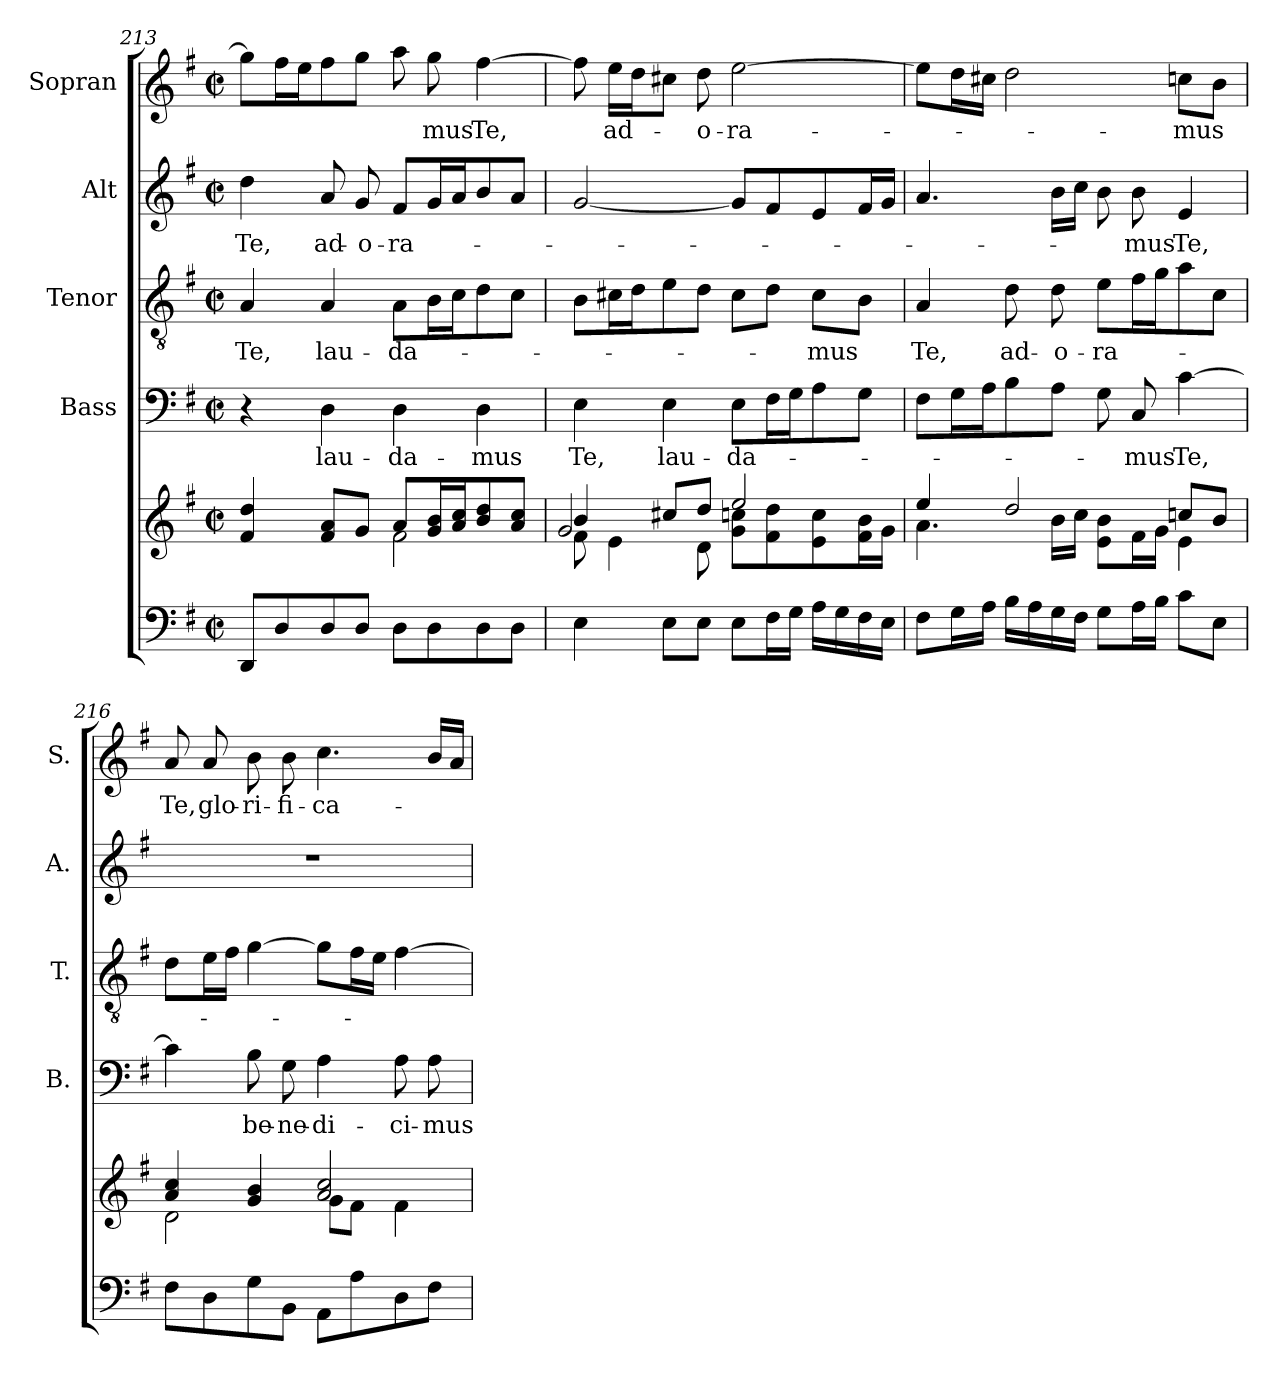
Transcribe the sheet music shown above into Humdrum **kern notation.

**kern	**kern	**kern	**text	**kern	**text	**kern	**text	**kern	**text
*part5	*part5	*part4	*part4	*part3	*part3	*part2	*part2	*part1	*part1
*staff6	*staff5	*staff4	*staff4	*staff3	*staff3	*staff2	*staff2	*staff1	*staff1
*	*	*I"Bass	*	*I"Tenor	*	*I"Alt	*	*I"Sopran	*
*	*	*I'B.	*	*I'T.	*	*I'A.	*	*I'S.	*
!!LO:LB:g=z
*clefF4	*clefG2	*clefF4	*	*clefGv2	*	*clefG2	*	*clefG2	*
*k[f#]	*k[f#]	*k[f#]	*	*k[f#]	*	*k[f#]	*	*k[f#]	*
*G:	*G:	*G:	*	*G:	*	*G:	*	*G:	*
*M2/2	*M2/2	*M2/2	*	*M2/2	*	*M2/2	*	*M2/2	*
*met(c|)	*met(c|)	*met(c|)	*	*met(c|)	*	*met(c|)	*	*met(c|)	*
=213	=213	=213	=213	=213	=213	=213	=213	=213	=213
*	*^	*	*	*	*	*	*	*	*
!	!	!	!	!	!	!LO:LY:b	!	!LO:LY:b	!	!
8DD/L	4f#/ 4dd/	2ryy	4r	.	4A/	Te,	4dd\	Te,	8gg\L]	.
8D/	.	.	.	.	.	.	.	.	16ff#\L	.
.	.	.	.	.	.	.	.	.	16ee\J	.
!	!	!	!	!LO:LY:b	!	!LO:LY:b	!	!LO:LY:b	!	!
8D/	8f#/ 8a/L	.	4D\	lau-	4A/	lau-	8a/	ad-	8ff#\	.
!	!	!	!	!	!	!	!	!LO:LY:b	!	!
8D/J	8g/J	.	.	.	.	.	8g/	-o-	8gg\J	.
!	!	!	!	!LO:LY:b	!	!LO:LY:b	!	!LO:LY:b	!	!
8D\L	8a/L	2f#\	4D\	-da-	8A\L	-da-	8f#/L	-ra-	8aa\	.
!	!	!	!	!	!	!	!	!	!	!LO:LY:b
8D\	16g/ 16b/L	.	.	.	16B\L	.	16g/L	.	8gg\	-mus
.	16a/ 16cc/J	.	.	.	16c\J	.	16a/J	.	.	.
!	!	!	!	!LO:LY:b	!	!	!	!	!	!LO:LY:b
8D\	8b/ 8dd/	.	4D\	-mus	8d\	.	8b/	.	[4ff#\	Te,
8D\J	8a/ 8cc/J	.	.	.	8c\J	.	8a/J	.	.	.
=214	=214	=214	=214	=214	=214	=214	=214	=214	=214	=214
*	*	*^	*	*	*	*	*	*	*	*
!	!	!	!	!	!LO:LY:b	!	!	!	!	!	!
4E\	4b/	8f#\	2g/	4E\	Te,	8B\L	.	[2g/	.	8ff#\]	.
!	!	!	!	!	!	!	!	!	!	!	!LO:LY:b
.	.	4e\	.	.	.	16c#X\L	.	.	.	16ee\LL	ad-
.	.	.	.	.	.	16d\J	.	.	.	16dd\J	.
!	!	!	!	!	!LO:LY:b	!	!	!	!	!	!
8E\L	8cc#X/L	.	.	4E\	lau-	8e\	.	.	.	8cc#X\J	.
!	!	!	!	!	!	!	!	!	!	!	!LO:LY:b
8E\J	8dd/J	8d\	.	.	.	8d\J	.	.	.	8dd\	-o-
!	!	!	!	!	!LO:LY:b	!	!	!	!	!	!LO:LY:b
8E\L	2ee/	8g\ 8cc\L	2ryy	8E\L	-da-	8c#\L	.	8g/L]	.	[2ee\	-ra-
16F#\L	.	8f#\ 8dd\	.	16F#\L	.	8d\J	.	8f#/	.	.	.
16G\JJ	.	.	.	16G\J	.	.	.	.	.	.	.
!	!	!	!	!	!	!	!LO:LY:b	!	!	!	!
16A\LL	.	8e\ 8cc\	.	8A\	.	8c#\L	-mus	8e/	.	.	.
16G\	.	.	.	.	.	.	.	.	.	.	.
16F#\	.	16f#\ 16b\L	.	8G\J	.	8B\J	.	16f#/L	.	.	.
16E\JJ	.	16g\JJ	.	.	.	.	.	16g/JJ	.	.	.
*	*	*v	*v	*	*	*	*	*	*	*	*
=215	=215	=215	=215	=215	=215	=215	=215	=215	=215	=215
!	!	!	!	!	!	!LO:LY:b	!	!	!	!
8F#\L	4ee/	4.a\	8F#\L	.	4A/	Te,	4.a/	.	8ee\L]	.
16G\L	.	.	16G\L	.	.	.	.	.	16dd\L	.
16A\JJ	.	.	16A\J	.	.	.	.	.	16cc#X\JJ	.
!	!	!	!	!	!	!LO:LY:b	!	!	!	!
16B\LL	2dd/	.	8B\	.	8d\	ad-	.	.	2dd\	.
16A\	.	.	.	.	.	.	.	.	.	.
!	!	!	!	!	!	!LO:LY:b	!	!	!	!
16G\	.	16b\LL	8A\J	.	8d\	-o-	16b\LL	.	.	.
16F#\JJ	.	16cc\JJ	.	.	.	.	16cc\JJ	.	.	.
!	!	!	!	!	!	!LO:LY:b	!	!	!	!
8G\L	.	8e\ 8b\L	8G\	.	8e\L	-ra-	8b\	.	.	.
!	!	!	!	!LO:LY:b	!	!	!	!LO:LY:b	!	!
16A\L	.	16f#\L	8C/	-mus	16f#\L	.	8b\	-mus	.	.
16B\JJ	.	16g\JJ	.	.	16g\J	.	.	.	.	.
!	!	!	!	!LO:LY:b	!	!	!	!LO:LY:b	!	!LO:LY:b
8c\L	8ccn/L	4e\	[4c\	Te,	8a\	.	4e/	Te,	8ccn\L	-mus
8E\J	8b/J	.	.	.	8c\J	.	.	.	8b\J	.
=216	=216	=216	=216	=216	=216	=216	=216	=216	=216	=216
!	!	!	!	!	!	!	!	!	!	!LO:LY:b
8F#\L	4a/ 4cc/	2d\	4c\]	.	8d\L	.	1r	.	8a/	Te,
!	!	!	!	!	!	!	!	!	!	!LO:LY:b
8D\	.	.	.	.	16e\L	.	.	.	8a/	glo-
.	.	.	.	.	16f#\JJ	.	.	.	.	.
!	!	!	!	!LO:LY:b	!	!	!	!	!	!LO:LY:b
8G\	4g/ 4b/	.	8B\	be-	[4g\	.	.	.	8b\	-ri-
!	!	!	!	!LO:LY:b	!	!	!	!	!	!LO:LY:b
8BB\J	.	.	8G\	-ne-	.	.	.	.	8b\	-fi-
!	!	!	!	!LO:LY:b	!	!	!	!	!	!LO:LY:b
8AA\L	2a/ 2cc/	8g\L	4A\	-di-	8g\L]	.	.	.	4.cc\	-ca-
8A\	.	8f#\J	.	.	16f#\L	.	.	.	.	.
.	.	.	.	.	16e\JJ	.	.	.	.	.
!	!	!	!	!LO:LY:b	!	!	!	!	!	!
8D\	.	4f#\	8A\	-ci-	[4f#\	.	.	.	.	.
!	!	!	!	!LO:LY:b	!	!	!	!	!	!
8F#\J	.	.	8A\	-mus	.	.	.	.	16b/LL	.
.	.	.	.	.	.	.	.	.	16a/JJ	.
*	*v	*v	*	*	*	*	*	*	*	*
=	=	=	=	=	=	=	=	=	=
*-	*-	*-	*-	*-	*-	*-	*-	*-	*-
